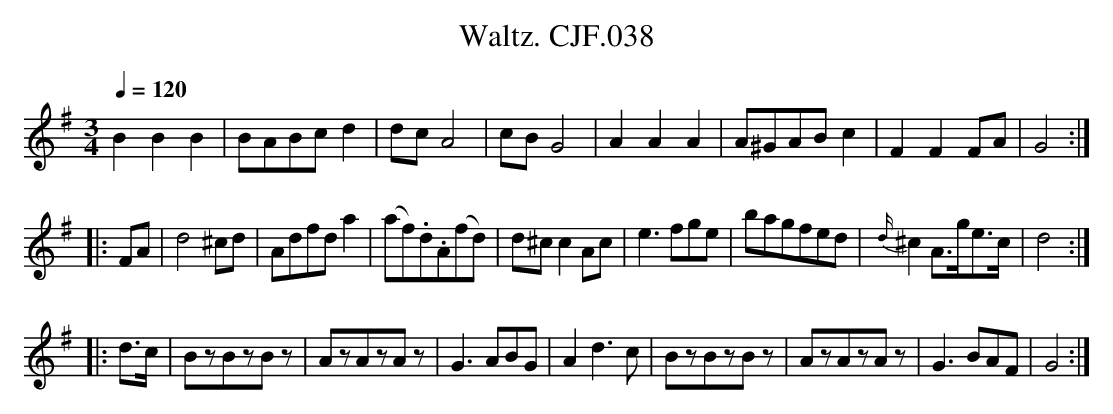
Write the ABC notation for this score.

X:1
T:Waltz. CJF.038
M:3/4
L:1/8
Q:1/4=120
K:G
B2B2B2|BABcd2|dcA4|cBG4|\
A2A2A2|A^GABc2|F2F2FA|G4:|
|:FA|d4^cd|Adfda2|(af).d.A(fd)|d^cc2Ac|\
e3fge|bagfed|{d/}^c2A>ge>c|d4:|
|:d>c|BzBzBz|AzAzAz|G3ABG|A2d3c|\
BzBzBz|AzAzAz|G3BAF|G4:|
